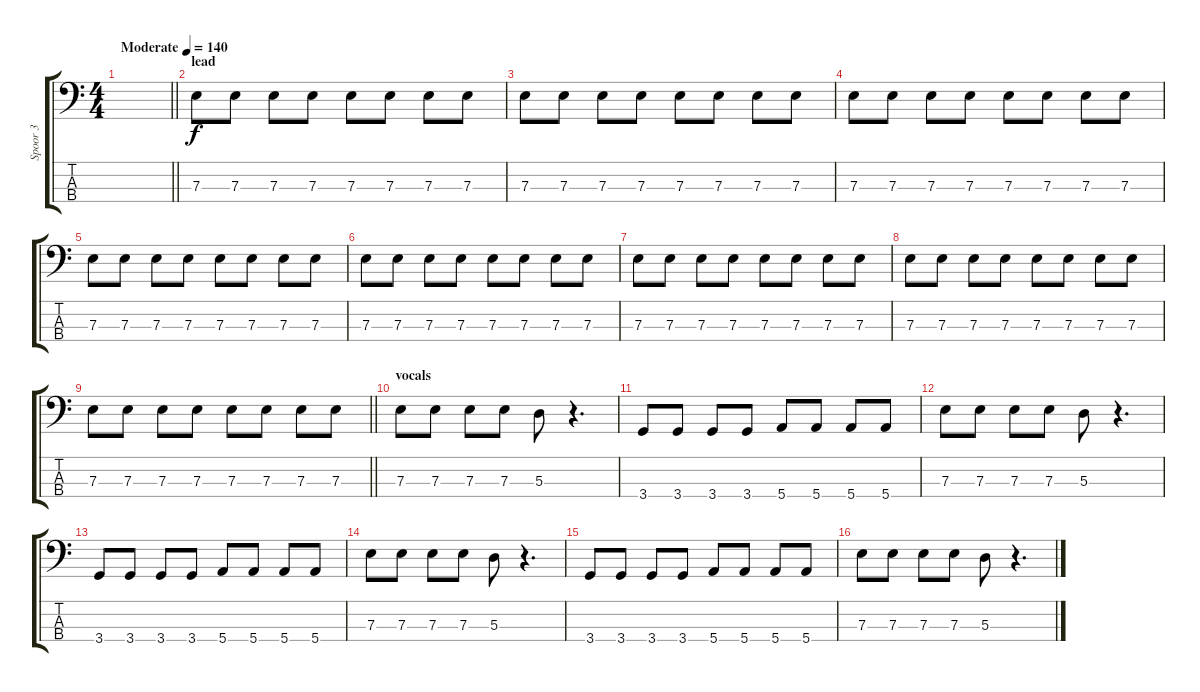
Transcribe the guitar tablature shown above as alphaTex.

\track ("Spoor 3" "Spoor 3") {instrument electricbassfinger}
\staff {score tabs}
\tuning (G2 D2 A1 E1) {hide}
\ts (4 4)
\tempo (140 "Moderate")
\clef f4
\barLineRight lightlight
\ks c
|
\section ("" "lead")
7.3.8 7.3.8 7.3.8 7.3.8 7.3.8 7.3.8 7.3.8 7.3.8 |
7.3.8 7.3.8 7.3.8 7.3.8 7.3.8 7.3.8 7.3.8 7.3.8 |
7.3.8 7.3.8 7.3.8 7.3.8 7.3.8 7.3.8 7.3.8 7.3.8 |
7.3.8 7.3.8 7.3.8 7.3.8 7.3.8 7.3.8 7.3.8 7.3.8 |
7.3.8 7.3.8 7.3.8 7.3.8 7.3.8 7.3.8 7.3.8 7.3.8 |
7.3.8 7.3.8 7.3.8 7.3.8 7.3.8 7.3.8 7.3.8 7.3.8 |
7.3.8 7.3.8 7.3.8 7.3.8 7.3.8 7.3.8 7.3.8 7.3.8 |
\barLineRight lightlight
7.3.8 7.3.8 7.3.8 7.3.8 7.3.8 7.3.8 7.3.8 7.3.8 |
\section ("" "vocals")
7.3.8 7.3.8 7.3.8 7.3.8 5.3.8 r.4{d} |
3.4.8 3.4.8 3.4.8 3.4.8 5.4.8 5.4.8 5.4.8 5.4.8 |
7.3.8 7.3.8 7.3.8 7.3.8 5.3.8 r.4{d} |
3.4.8 3.4.8 3.4.8 3.4.8 5.4.8 5.4.8 5.4.8 5.4.8 |
7.3.8 7.3.8 7.3.8 7.3.8 5.3.8 r.4{d} |
3.4.8 3.4.8 3.4.8 3.4.8 5.4.8 5.4.8 5.4.8 5.4.8 |
7.3.8 7.3.8 7.3.8 7.3.8 5.3.8 r.4{d}
